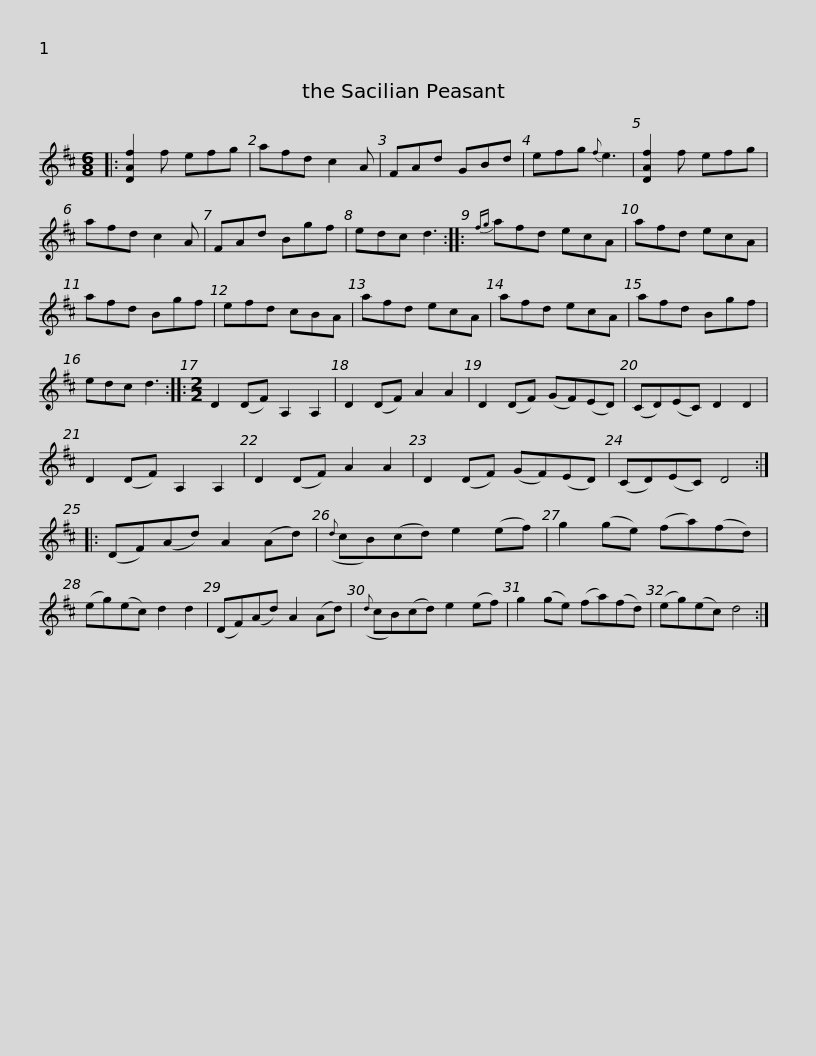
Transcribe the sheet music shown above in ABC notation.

X:1
L:1/8
M:6/8
I:linebreak $
K:D
V:1 treble
V:1
|: [DAf]2 f efg | afd c2 A | FAd GBd | efg{f} e3 | [DAf]2 f efg | %5
 afd c2 A | FAd Bgf |$ edc d3 ::{fg} afd ecA | afd ecA | %10
 afd Bgf | efd cBA | afd ecA | afd ecA |$ afd Bgf | %15
 edc d3 ::[M:2/2] D2 (DF) A,2 A,2 | D2 (DF) A2 A2 | D2 (DF) (GF)(ED) | (CD)(EC) D2 D2 | %20
 D2 (DF) A,2 A,2 |$ D2 (DF) A2 A2 | D2 (DF) (GF)(ED) | (CD)(EC) D4 :: (DF)(Ad) A2 (Ad) | %25
({d} cB)(cd) e2 (ef) | g2 (ge) (fa)(fd) |$ (eg)(ec) d2 d2 | (DF)(Ad) A2 (Ad) |({d} cB)(cd) e2 (ef) | %30
 g2 (ge) (fa)(fd) | (eg)(ec) d4 :| %32
